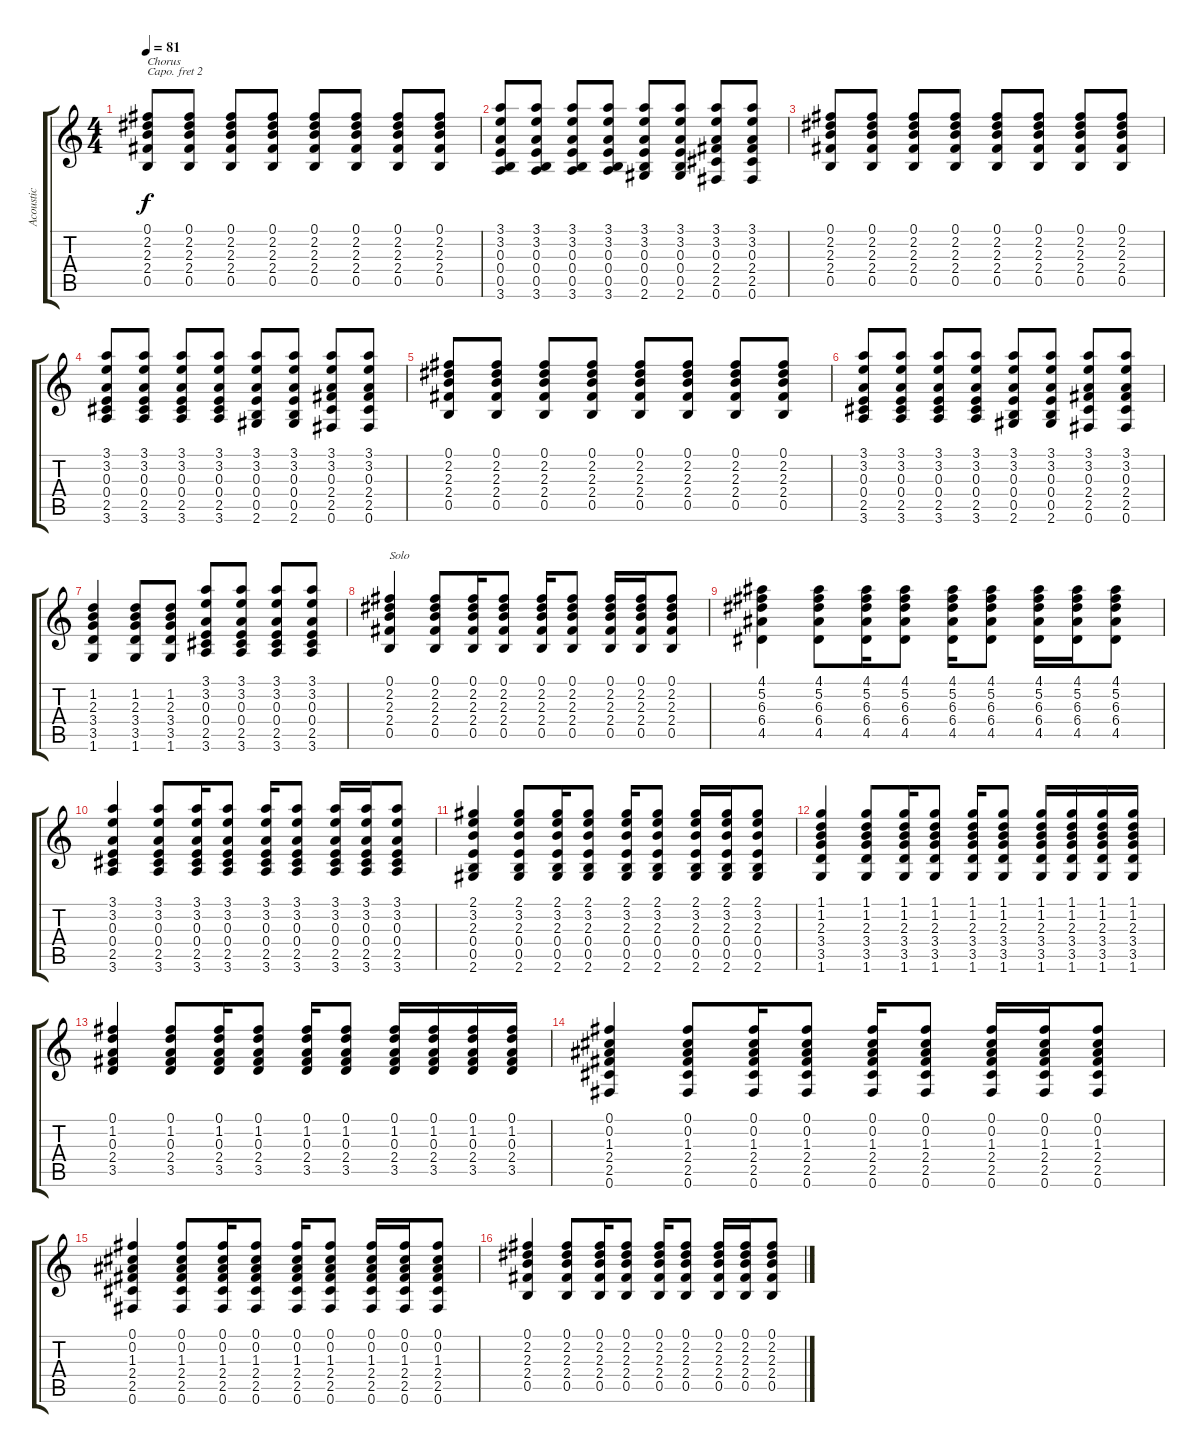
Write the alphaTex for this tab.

\track ("Acoustic" "Acoustic") {instrument acousticguitarsteel}
\staff {score tabs}
\capo 2
\tuning (E4 B3 G3 D3 A2 E2) {hide}
\ts (4 4)
\tempo 81
\clef g2
\ks c
(0.1 2.2 2.3 2.4 0.5).8{txt "Chorus" dy f} (0.1 2.2 2.3 2.4 0.5).8 (0.1 2.2 2.3 2.4 0.5).8 (0.1 2.2 2.3 2.4 0.5).8 (0.1 2.2 2.3 2.4 0.5).8 (0.1 2.2 2.3 2.4 0.5).8 (0.1 2.2 2.3 2.4 0.5).8 (0.1 2.2 2.3 2.4 0.5).8 |
(3.1 3.2 0.3 0.4 0.5 3.6).8 (3.1 3.2 0.3 0.4 0.5 3.6).8 (3.1 3.2 0.3 0.4 0.5 3.6).8 (3.1 3.2 0.3 0.4 0.5 3.6).8 (3.1 3.2 0.3 0.4 0.5 2.6).8 (3.1 3.2 0.3 0.4 0.5 2.6).8 (3.1 3.2 0.3 2.4 2.5 0.6).8 (3.1 3.2 0.3 2.4 2.5 0.6).8 |
(0.1 2.2 2.3 2.4 0.5).8 (0.1 2.2 2.3 2.4 0.5).8 (0.1 2.2 2.3 2.4 0.5).8 (0.1 2.2 2.3 2.4 0.5).8 (0.1 2.2 2.3 2.4 0.5).8 (0.1 2.2 2.3 2.4 0.5).8 (0.1 2.2 2.3 2.4 0.5).8 (0.1 2.2 2.3 2.4 0.5).8 |
(3.1 3.2 0.3 0.4 2.5 3.6).8 (3.1 3.2 0.3 0.4 2.5 3.6).8 (3.1 3.2 0.3 0.4 2.5 3.6).8 (3.1 3.2 0.3 0.4 2.5 3.6).8 (3.1 3.2 0.3 0.4 0.5 2.6).8 (3.1 3.2 0.3 0.4 0.5 2.6).8 (3.1 3.2 0.3 2.4 2.5 0.6).8 (3.1 3.2 0.3 2.4 2.5 0.6).8 |
(0.1 2.2 2.3 2.4 0.5).8 (0.1 2.2 2.3 2.4 0.5).8 (0.1 2.2 2.3 2.4 0.5).8 (0.1 2.2 2.3 2.4 0.5).8 (0.1 2.2 2.3 2.4 0.5).8 (0.1 2.2 2.3 2.4 0.5).8 (0.1 2.2 2.3 2.4 0.5).8 (0.1 2.2 2.3 2.4 0.5).8 |
(3.1 3.2 0.3 0.4 2.5 3.6).8 (3.1 3.2 0.3 0.4 2.5 3.6).8 (3.1 3.2 0.3 0.4 2.5 3.6).8 (3.1 3.2 0.3 0.4 2.5 3.6).8 (3.1 3.2 0.3 0.4 0.5 2.6).8 (3.1 3.2 0.3 0.4 0.5 2.6).8 (3.1 3.2 0.3 2.4 2.5 0.6).8 (3.1 3.2 0.3 2.4 2.5 0.6).8 |
(1.2 2.3 3.4 3.5 1.6).4 (1.2 2.3 3.4 3.5 1.6).8 (1.2 2.3 3.4 3.5 1.6).8 (3.1 3.2 0.3 0.4 2.5 3.6).8 (3.1 3.2 0.3 0.4 2.5 3.6).8 (3.1 3.2 0.3 0.4 2.5 3.6).8 (3.1 3.2 0.3 0.4 2.5 3.6).8 |
(0.1 2.2 2.3 2.4 0.5).4{txt "Solo"} (0.1 2.2 2.3 2.4 0.5).8 (0.1 2.2 2.3 2.4 0.5).16 (0.1 2.2 2.3 2.4 0.5).8 (0.1 2.2 2.3 2.4 0.5).16 (0.1 2.2 2.3 2.4 0.5).8 (0.1 2.2 2.3 2.4 0.5).16 (0.1 2.2 2.3 2.4 0.5).16 (0.1 2.2 2.3 2.4 0.5).8 |
(4.1 5.2 6.3 6.4 4.5).4 (4.1 5.2 6.3 6.4 4.5).8 (4.1 5.2 6.3 6.4 4.5).16 (4.1 5.2 6.3 6.4 4.5).8 (4.1 5.2 6.3 6.4 4.5).16 (4.1 5.2 6.3 6.4 4.5).8 (4.1 5.2 6.3 6.4 4.5).16 (4.1 5.2 6.3 6.4 4.5).16 (4.1 5.2 6.3 6.4 4.5).8 |
(3.1 3.2 0.3 0.4 2.5 3.6).4 (3.1 3.2 0.3 0.4 2.5 3.6).8 (3.1 3.2 0.3 0.4 2.5 3.6).16 (3.1 3.2 0.3 0.4 2.5 3.6).8 (3.1 3.2 0.3 0.4 2.5 3.6).16 (3.1 3.2 0.3 0.4 2.5 3.6).8 (3.1 3.2 0.3 0.4 2.5 3.6).16 (3.1 3.2 0.3 0.4 2.5 3.6).16 (3.1 3.2 0.3 0.4 2.5 3.6).8 |
(2.1 3.2 2.3 0.4 0.5 2.6).4 (2.1 3.2 2.3 0.4 0.5 2.6).8 (2.1 3.2 2.3 0.4 0.5 2.6).16 (2.1 3.2 2.3 0.4 0.5 2.6).8 (2.1 3.2 2.3 0.4 0.5 2.6).16 (2.1 3.2 2.3 0.4 0.5 2.6).8 (2.1 3.2 2.3 0.4 0.5 2.6).16 (2.1 3.2 2.3 0.4 0.5 2.6).16 (2.1 3.2 2.3 0.4 0.5 2.6).8 |
(1.1 1.2 2.3 3.4 3.5 1.6).4 (1.1 1.2 2.3 3.4 3.5 1.6).8 (1.1 1.2 2.3 3.4 3.5 1.6).16 (1.1 1.2 2.3 3.4 3.5 1.6).8 (1.1 1.2 2.3 3.4 3.5 1.6).16 (1.1 1.2 2.3 3.4 3.5 1.6).8 (1.1 1.2 2.3 3.4 3.5 1.6).16 (1.1 1.2 2.3 3.4 3.5 1.6).16 (1.1 1.2 2.3 3.4 3.5 1.6).16 (1.1 1.2 2.3 3.4 3.5 1.6).16 |
(0.1 1.2 0.3 2.4 3.5).4 (0.1 1.2 0.3 2.4 3.5).8 (0.1 1.2 0.3 2.4 3.5).16 (0.1 1.2 0.3 2.4 3.5).8 (0.1 1.2 0.3 2.4 3.5).16 (0.1 1.2 0.3 2.4 3.5).8 (0.1 1.2 0.3 2.4 3.5).16 (0.1 1.2 0.3 2.4 3.5).16 (0.1 1.2 0.3 2.4 3.5).16 (0.1 1.2 0.3 2.4 3.5).16 |
(0.1 0.2 1.3 2.4 2.5 0.6).4 (0.1 0.2 1.3 2.4 2.5 0.6).8 (0.1 0.2 1.3 2.4 2.5 0.6).16 (0.1 0.2 1.3 2.4 2.5 0.6).8 (0.1 0.2 1.3 2.4 2.5 0.6).16 (0.1 0.2 1.3 2.4 2.5 0.6).8 (0.1 0.2 1.3 2.4 2.5 0.6).16 (0.1 0.2 1.3 2.4 2.5 0.6).16 (0.1 0.2 1.3 2.4 2.5 0.6).8 |
(0.1 0.2 1.3 2.4 2.5 0.6).4 (0.1 0.2 1.3 2.4 2.5 0.6).8 (0.1 0.2 1.3 2.4 2.5 0.6).16 (0.1 0.2 1.3 2.4 2.5 0.6).8 (0.1 0.2 1.3 2.4 2.5 0.6).16 (0.1 0.2 1.3 2.4 2.5 0.6).8 (0.1 0.2 1.3 2.4 2.5 0.6).16 (0.1 0.2 1.3 2.4 2.5 0.6).16 (0.1 0.2 1.3 2.4 2.5 0.6).8 |
(0.1 2.2 2.3 2.4 0.5).4 (0.1 2.2 2.3 2.4 0.5).8 (0.1 2.2 2.3 2.4 0.5).16 (0.1 2.2 2.3 2.4 0.5).8 (0.1 2.2 2.3 2.4 0.5).16 (0.1 2.2 2.3 2.4 0.5).8 (0.1 2.2 2.3 2.4 0.5).16 (0.1 2.2 2.3 2.4 0.5).16 (0.1 2.2 2.3 2.4 0.5).8
